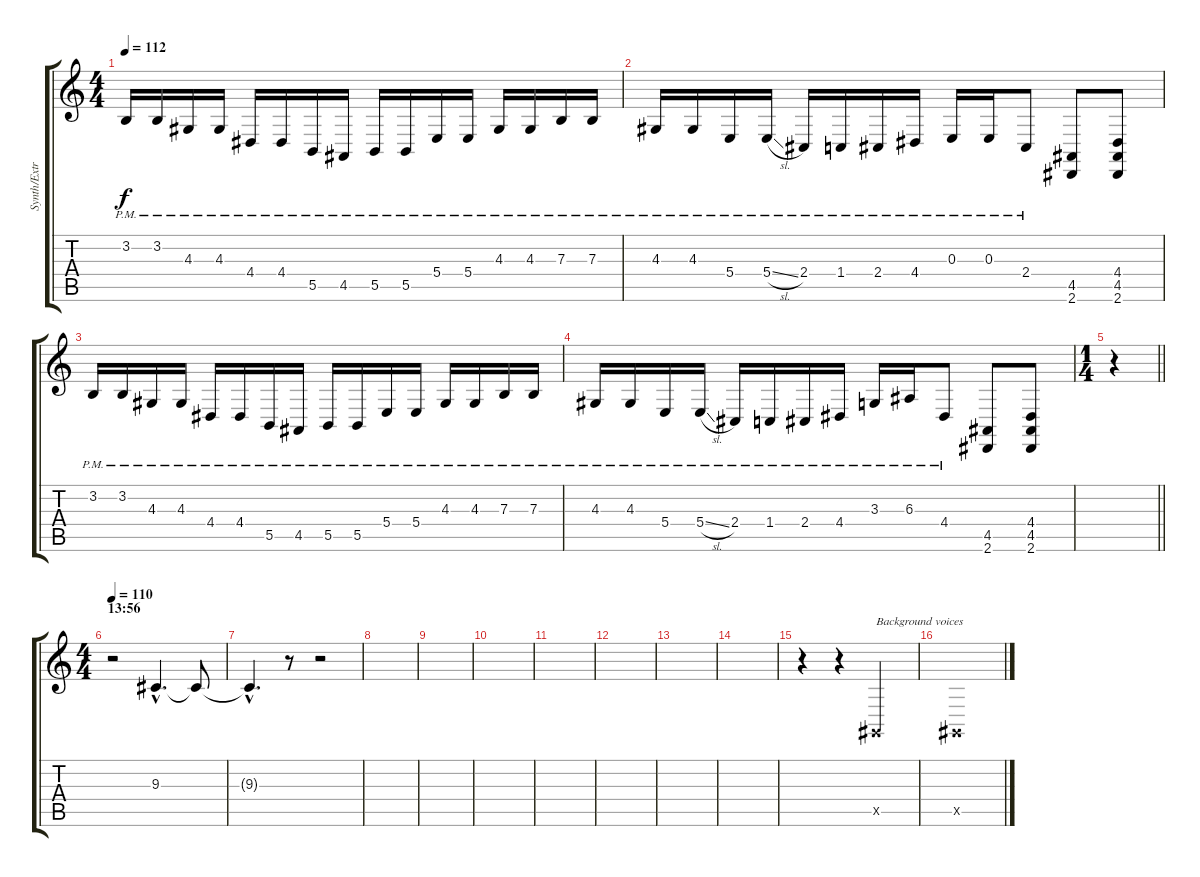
\track ("Synth/Extra Guitar I/Vocals" "Synth/Extr") {instrument pad3polysynth}
\staff {score tabs}
\tuning (Db4 Ab3 E3 B2 Gb2 Db2) {hide}
\ts (4 4)
\tempo 112
\clef g2
\ks c
3.2{pm}.16{dy f balance 8 instrument distortionguitar} 3.2{pm}.16 4.3{pm}.16 4.3{pm}.16 4.4{pm}.16 4.4{pm}.16 5.5{pm}.16 4.5{pm}.16 5.5{pm}.16 5.5{pm}.16 5.4{pm}.16 5.4{pm}.16 4.3{pm}.16 4.3{pm}.16 7.3{pm}.16 7.3{pm}.16 |
4.3{pm}.16 4.3{pm}.16 5.4{pm}.16 5.4{sl pm}.16 2.4{pm}.16 1.4{pm}.16 2.4{pm}.16 4.4{pm}.16 0.3{pm}.16 0.3{pm}.16 2.4{pm}.8 (4.5 2.6).8 (4.4 4.5 2.6).8 |
3.2{pm}.16 3.2{pm}.16 4.3{pm}.16 4.3{pm}.16 4.4{pm}.16 4.4{pm}.16 5.5{pm}.16 4.5{pm}.16 5.5{pm}.16 5.5{pm}.16 5.4{pm}.16 5.4{pm}.16 4.3{pm}.16 4.3{pm}.16 7.3{pm}.16 7.3{pm}.16 |
4.3{pm}.16 4.3{pm}.16 5.4{pm}.16 5.4{sl pm}.16 2.4{pm}.16 1.4{pm}.16 2.4{pm}.16 4.4{pm}.16 3.3{pm}.16 6.3{pm}.16 4.4{pm}.8 (4.5 2.6).8 (4.4 4.5 2.6).8 |
\ts (1 4)
\barLineRight lightlight
r.4 |
\ts (4 4)
\section ("" "13:56")
\tempo 110
r.2 9.3{hac}.4{d volume 13 instrument reversecymbal} 9.3{t}.8{volume 1} |
9.3{hac t}.4{d} r.8 r.2 |
|
|
|
|
|
|
|
r.4 r.4 2.5{x}.2{txt "Background voices"} |
2.5{x}.1
